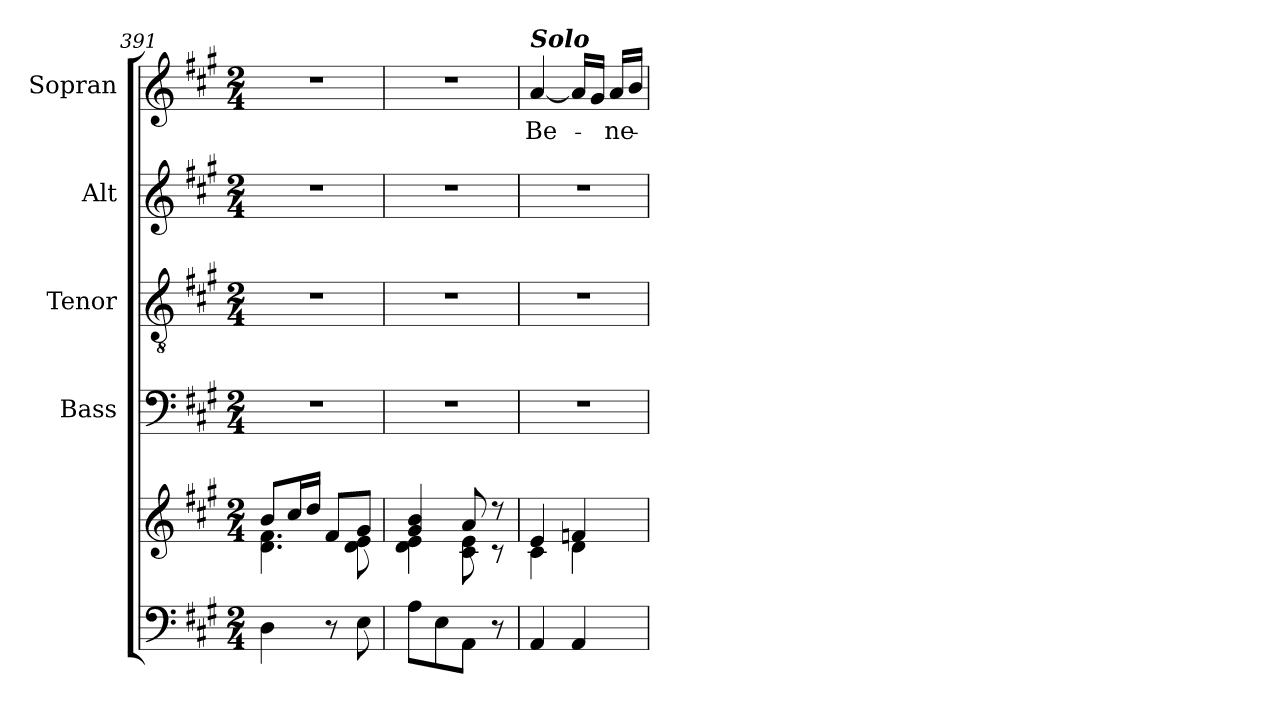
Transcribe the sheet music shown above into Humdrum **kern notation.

**kern	**kern	**kern	**kern	**kern	**kern	**text
*part5	*part5	*part4	*part3	*part2	*part1	*part1
*staff6	*staff5	*staff4	*staff3	*staff2	*staff1	*staff1
*	*	*I"Bass	*I"Tenor	*I"Alt	*I"Sopran	*
*	*	*I'B.	*I'T.	*I'A.	*I'S.	*
*clefF4	*clefG2	*clefF4	*clefGv2	*clefG2	*clefG2	*
*k[f#c#g#]	*k[f#c#g#]	*k[f#c#g#]	*k[f#c#g#]	*k[f#c#g#]	*k[f#c#g#]	*
*A:	*A:	*A:	*A:	*A:	*A:	*
*M2/4	*M2/4	*M2/4	*M2/4	*M2/4	*M2/4	*
=391	=391	=391	=391	=391	=391	=391
*	*^	*	*	*	*	*
4D\	8b/L	4.d\ 4.f#\	2r	2r	2r	2r	.
.	16cc#/L	.	.	.	.	.	.
.	16dd/JJ	.	.	.	.	.	.
8r	8f#/L	.	.	.	.	.	.
8E\	8g#/J	8d\ 8e\	.	.	.	.	.
=392	=392	=392	=392	=392	=392	=392	=392
8A\L	4g#/ 4b/	4d\ 4e\	2r	2r	2r	2r	.
8E\	.	.	.	.	.	.	.
8AA\J	8a/	8c#\ 8e\	.	.	.	.	.
8r	8r	8r	.	.	.	.	.
=393	=393	=393	=393	=393	=393	=393	=393
!	!	!	!	!	!	!LO:TX:a:Bi:t=Solo	!
!	!	!	!	!	!	!	!LO:LY:b
4AA/	4e/	4c#\	2r	2r	2r	[4a/	Be-
4AA/	4fn/	4d\	.	.	.	16a/LL]	.
.	.	.	.	.	.	16g#/JJ	.
!	!	!	!	!	!	!	!LO:LY:b
.	.	.	.	.	.	16a/LL	-ne-
.	.	.	.	.	.	16b/JJ	.
*	*v	*v	*	*	*	*	*
=	=	=	=	=	=	=
*-	*-	*-	*-	*-	*-	*-
